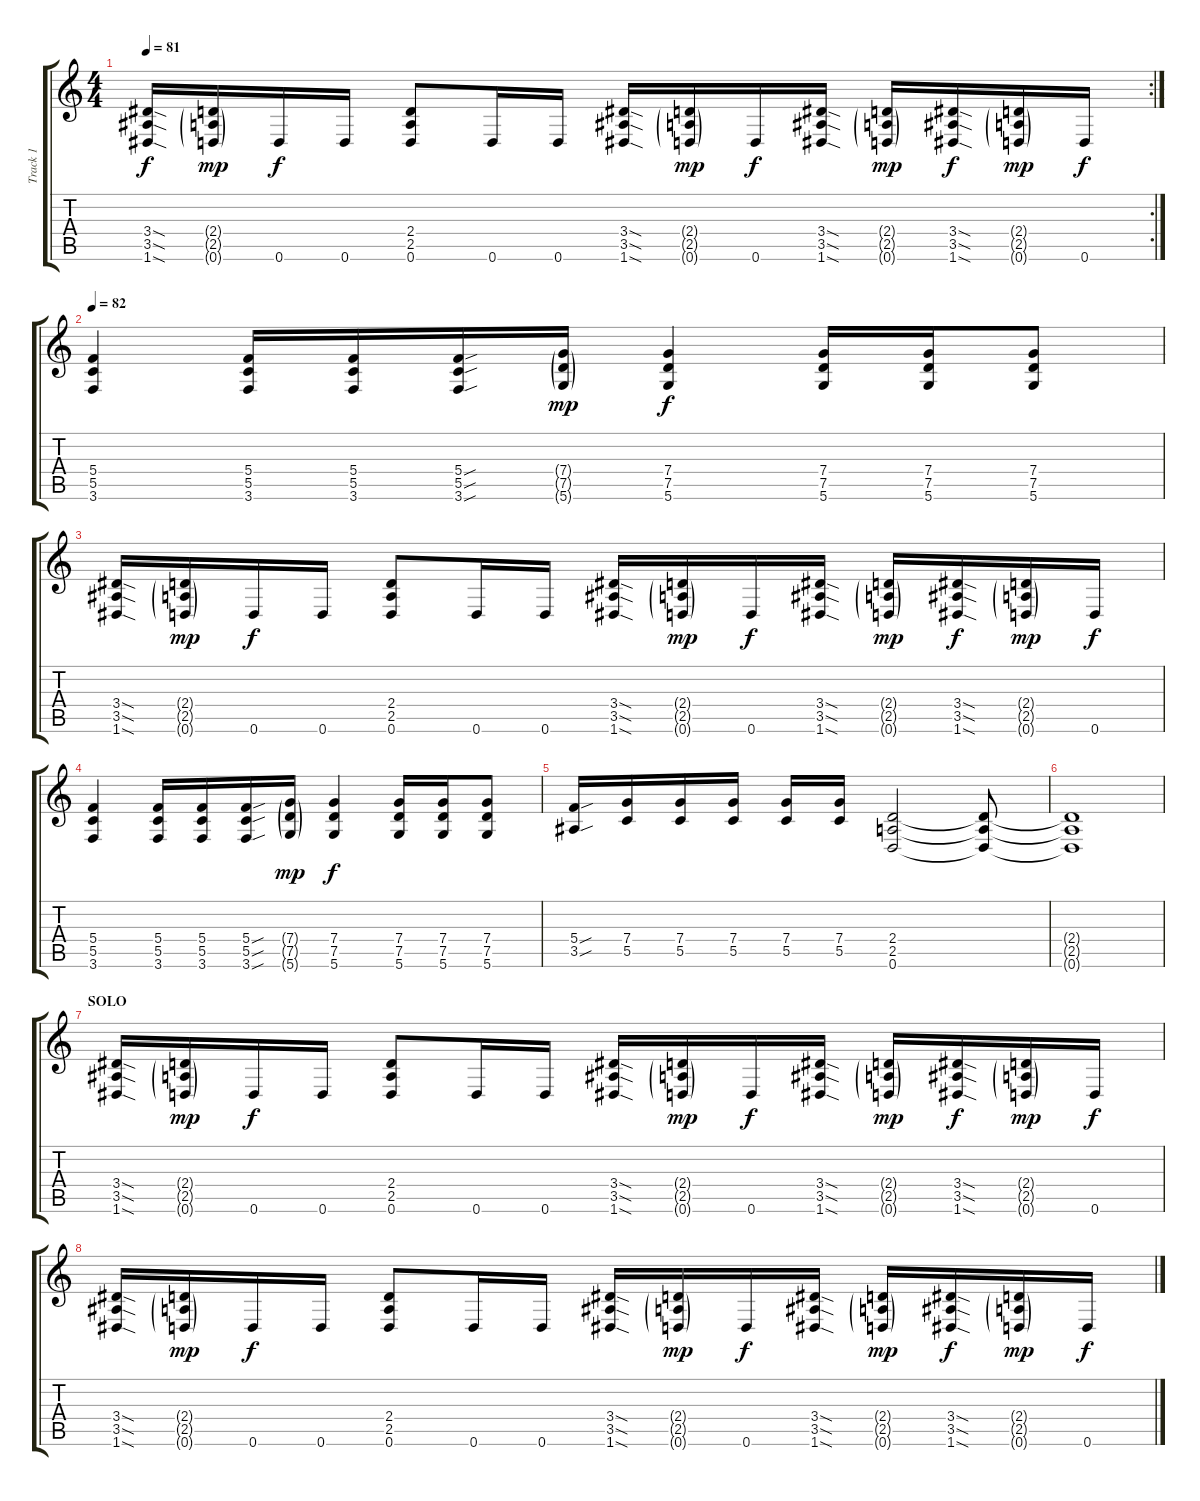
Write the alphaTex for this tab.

\track ("Track 1" "Track 1") {instrument distortionguitar}
\staff {score tabs}
\tuning (D4 A3 F3 C3 G2 D2) {hide}
\rc 2
\ts (4 4)
\tempo 81
\clef g2
\ks c
(3.4{sod} 3.5{sod} 1.6{sod}).16{dy f} (2.4{g} 2.5{g} 0.6{g}).16{dy mp} 0.6.16{dy f} 0.6.16 (2.4 2.5 0.6).8 0.6.16 0.6.16 (3.4{sod} 3.5{sod} 1.6{sod}).16 (2.4{g} 2.5{g} 0.6{g}).16{dy mp} 0.6.16{dy f} (3.4{sod} 3.5{sod} 1.6{sod}).16 (2.4{g} 2.5{g} 0.6{g}).16{dy mp} (3.4{sod} 3.5{sod} 1.6{sod}).16{dy f} (2.4{g} 2.5{g} 0.6{g}).16{dy mp} 0.6.16{dy f} |
\tempo 82
(5.4 5.5 3.6).4 (5.4 5.5 3.6).16 (5.4 5.5 3.6).16 (5.4{sou} 5.5{sou} 3.6{sou}).16 (7.4{g} 7.5{g} 5.6{g}).16{dy mp} (7.4 7.5 5.6).4{dy f} (7.4 7.5 5.6).16 (7.4 7.5 5.6).16 (7.4 7.5 5.6).8 |
(3.4{sod} 3.5{sod} 1.6{sod}).16 (2.4{g} 2.5{g} 0.6{g}).16{dy mp} 0.6.16{dy f} 0.6.16 (2.4 2.5 0.6).8 0.6.16 0.6.16 (3.4{sod} 3.5{sod} 1.6{sod}).16 (2.4{g} 2.5{g} 0.6{g}).16{dy mp} 0.6.16{dy f} (3.4{sod} 3.5{sod} 1.6{sod}).16 (2.4{g} 2.5{g} 0.6{g}).16{dy mp} (3.4{sod} 3.5{sod} 1.6{sod}).16{dy f} (2.4{g} 2.5{g} 0.6{g}).16{dy mp} 0.6.16{dy f} |
(5.4 5.5 3.6).4 (5.4 5.5 3.6).16 (5.4 5.5 3.6).16 (5.4{sou} 5.5{sou} 3.6{sou}).16 (7.4{g} 7.5{g} 5.6{g}).16{dy mp} (7.4 7.5 5.6).4{dy f} (7.4 7.5 5.6).16 (7.4 7.5 5.6).16 (7.4 7.5 5.6).8 |
(5.4{sou} 3.5{sou}).16 (7.4 5.5).16 (7.4 5.5).16 (7.4 5.5).16 (7.4 5.5).16 (7.4 5.5).16 (2.4 2.5 0.6).2 (2.4{t} 2.5{t} 0.6{t}).8 |
(2.4{t} 2.5{t} 0.6{t}).1 |
\section ("" "SOLO")
(3.4{sod} 3.5{sod} 1.6{sod}).16 (2.4{g} 2.5{g} 0.6{g}).16{dy mp} 0.6.16{dy f} 0.6.16 (2.4 2.5 0.6).8 0.6.16 0.6.16 (3.4{sod} 3.5{sod} 1.6{sod}).16 (2.4{g} 2.5{g} 0.6{g}).16{dy mp} 0.6.16{dy f} (3.4{sod} 3.5{sod} 1.6{sod}).16 (2.4{g} 2.5{g} 0.6{g}).16{dy mp} (3.4{sod} 3.5{sod} 1.6{sod}).16{dy f} (2.4{g} 2.5{g} 0.6{g}).16{dy mp} 0.6.16{dy f} |
(3.4{sod} 3.5{sod} 1.6{sod}).16 (2.4{g} 2.5{g} 0.6{g}).16{dy mp} 0.6.16{dy f} 0.6.16 (2.4 2.5 0.6).8 0.6.16 0.6.16 (3.4{sod} 3.5{sod} 1.6{sod}).16 (2.4{g} 2.5{g} 0.6{g}).16{dy mp} 0.6.16{dy f} (3.4{sod} 3.5{sod} 1.6{sod}).16 (2.4{g} 2.5{g} 0.6{g}).16{dy mp} (3.4{sod} 3.5{sod} 1.6{sod}).16{dy f} (2.4{g} 2.5{g} 0.6{g}).16{dy mp} 0.6.16{dy f}
